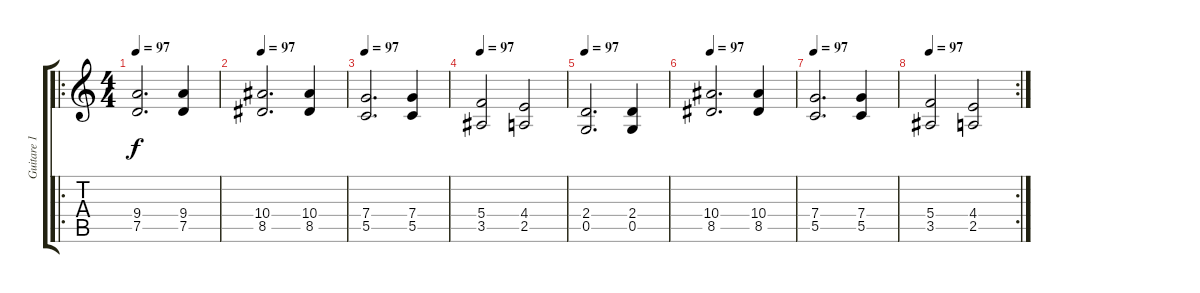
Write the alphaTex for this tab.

\track ("Guitare 1" "Guitare 1") {instrument distortionguitar}
\staff {score tabs}
\tuning (D4 A3 F3 C3 G2 D2) {hide}
\ro
\ts (4 4)
\tempo 100
\tempo 97
\clef g2
\ks c
(9.4 7.5).2{d dy f volume 9} (9.4 7.5).4 |
\tempo 100
\tempo 97
(10.4 8.5).2{d} (10.4 8.5).4 |
\tempo 100
\tempo 97
(7.4 5.5).2{d} (7.4 5.5).4 |
\tempo 100
\tempo 97
(5.4 3.5).2 (4.4 2.5).2 |
\tempo 100
\tempo 97
(2.4 0.5).2{d} (2.4 0.5).4 |
\tempo 100
\tempo 97
(10.4 8.5).2{d} (10.4 8.5).4 |
\tempo 100
\tempo 97
(7.4 5.5).2{d} (7.4 5.5).4 |
\rc 2
\tempo 100
\tempo 97
(5.4 3.5).2 (4.4 2.5).2
